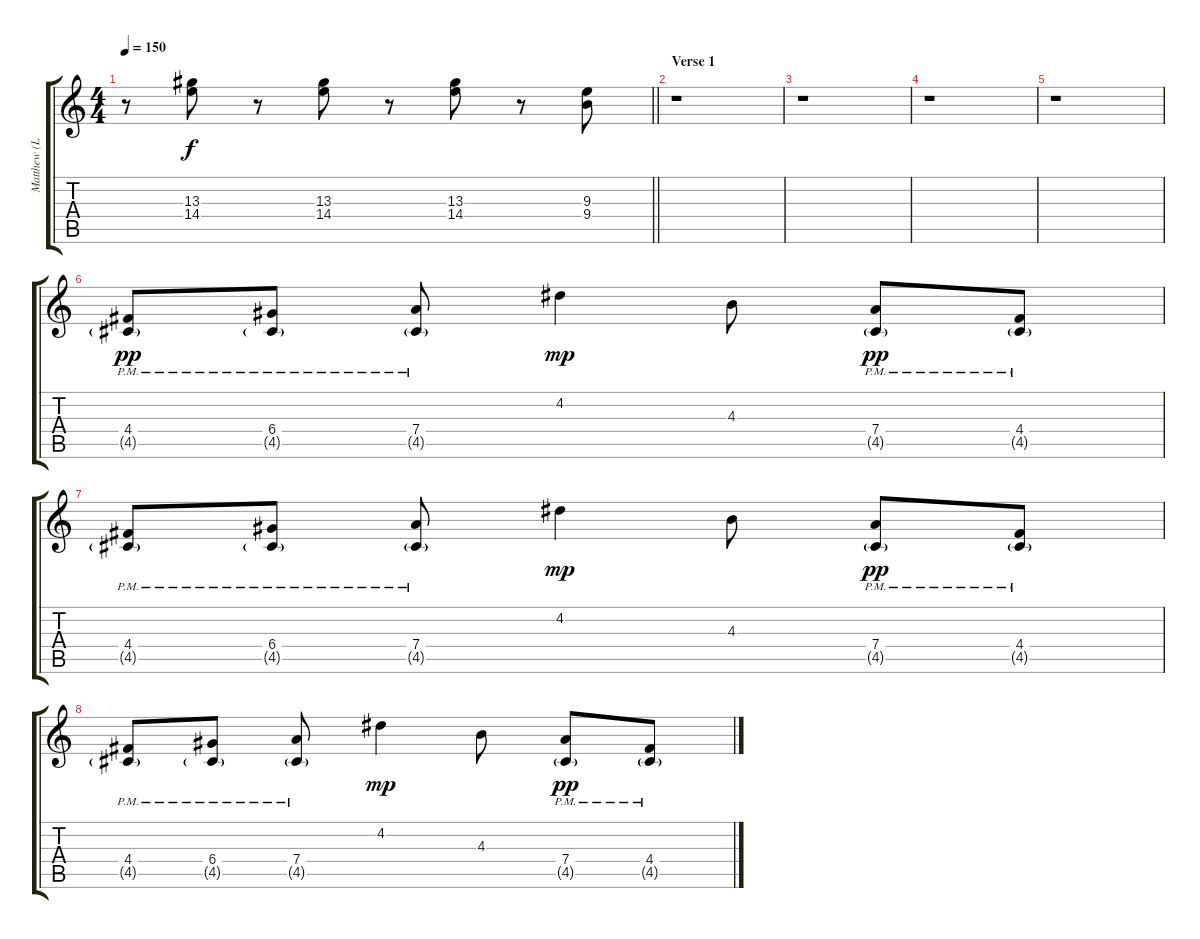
\track ("Matthew (Lead)" "Matthew (L") {instrument overdrivenguitar}
\staff {score tabs}
\tuning (E4 B3 G3 D3 A2 E2) {hide}
\ts (4 4)
\tempo 150
\clef g2
\barLineRight lightlight
\ks c
r.8{dy f} (13.3 14.4).8 r.8 (13.3 14.4).8 r.8 (13.3 14.4).8 r.8 (9.3 9.4).8 |
\section ("" "Verse 1")
r.1 |
r.1{instrument overdrivenguitar} |
r.1 |
r.1 |
(4.4{pm} 4.5{g pm}).8{dy pp} (6.4{pm} 4.5{g pm}).8 (7.4{pm} 4.5{g pm}).8 4.2.4{dy mp} 4.3.8 (7.4{pm} 4.5{g pm}).8{dy pp} (4.4{pm} 4.5{g pm}).8 |
(4.4{pm} 4.5{g pm}).8 (6.4{pm} 4.5{g pm}).8 (7.4{pm} 4.5{g pm}).8 4.2.4{dy mp} 4.3.8 (7.4{pm} 4.5{g pm}).8{dy pp} (4.4{pm} 4.5{g pm}).8 |
(4.4{pm} 4.5{g pm}).8 (6.4{pm} 4.5{g pm}).8 (7.4{pm} 4.5{g pm}).8 4.2.4{dy mp} 4.3.8 (7.4{pm} 4.5{g pm}).8{dy pp} (4.4{pm} 4.5{g pm}).8
